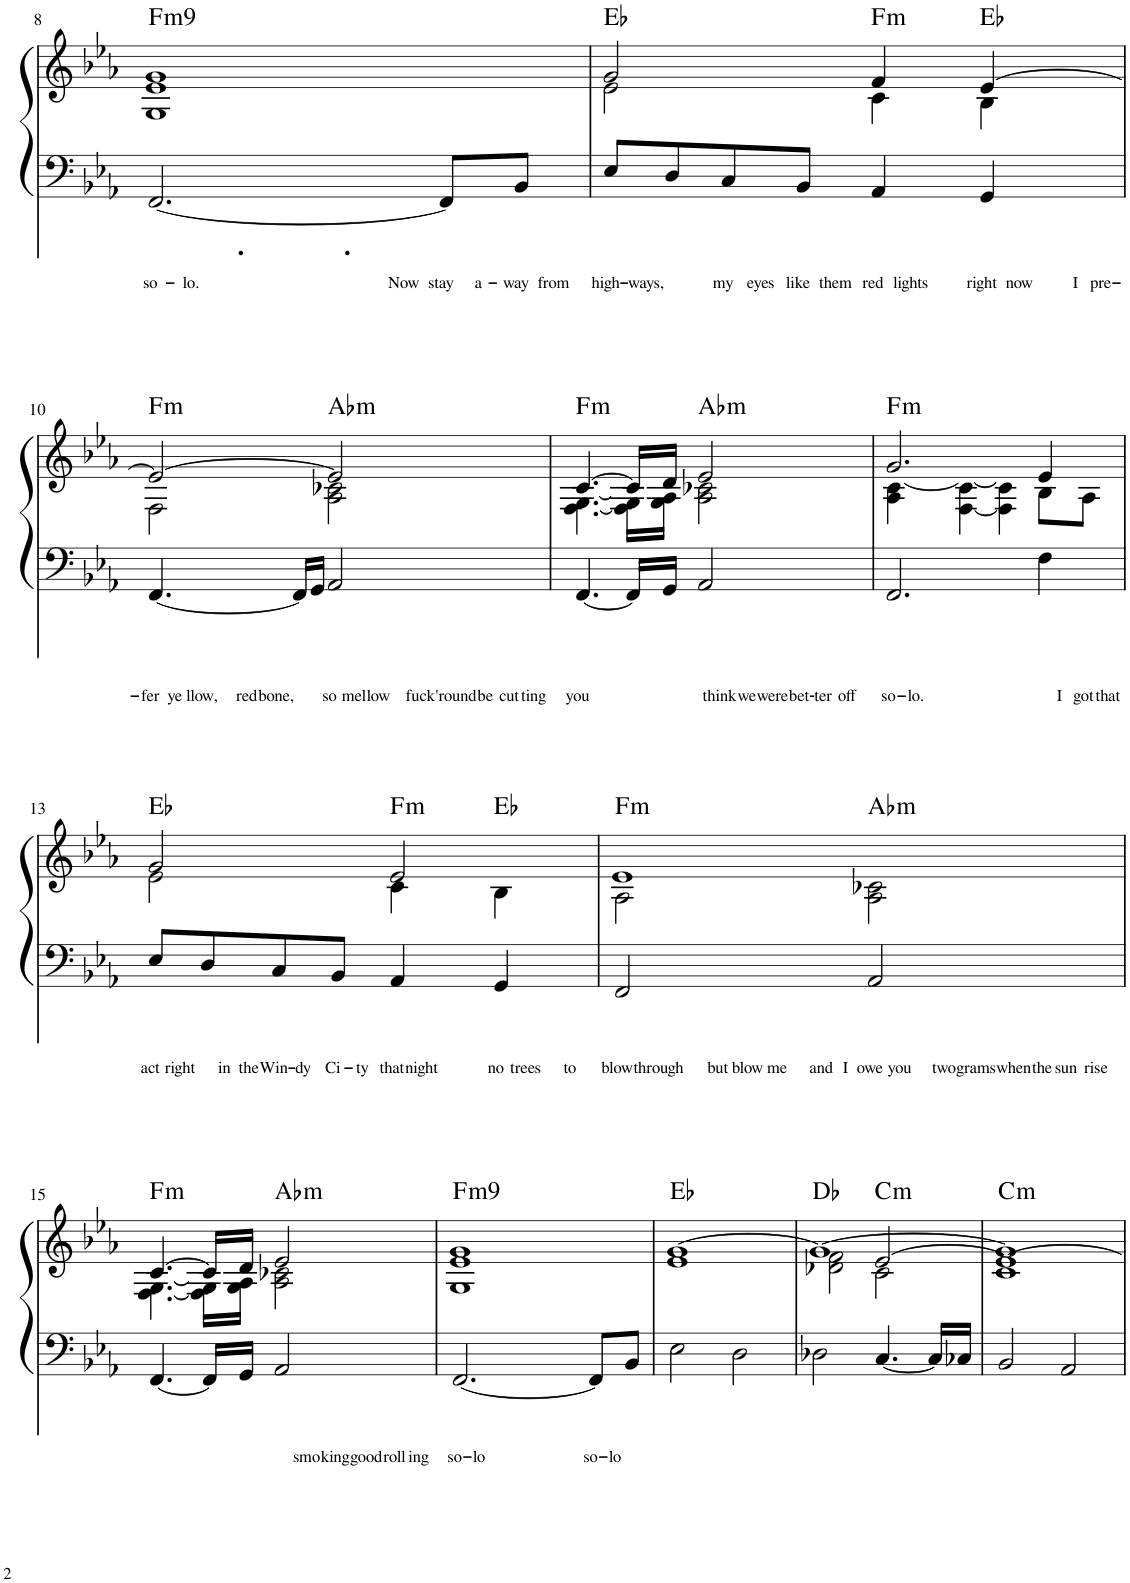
**kern	**text	**kern	**kern	**harte
*part2	*part2	*part1	*part1	*part1
*staff3	*staff3	*staff2	*staff1	*
*I"Voice	*	*I"Piano	*	*
*	*	*I'Pno	*	*
!!LO:PB:g=z
*clefG2	*	*clefF4	*clefG2	*
*k[]	*	*k[b-e-a-]	*k[b-e-a-]	*
*M4/4	*	*M4/4	*M4/4	*
=8	=8	=8	=8	=8
!	!LO:LY:b	!	!	!LO:H:kt=m9
*	*	*	*^	*
16b-Xi/LL	so-	[2.FF/	1e- 1g	1G	F:min9
!	!LO:LY:b	!	!	!	!
16b-i/JJ	-lo.	.	.	.	.
4.r	.	.	.	.	.
8.r	.	.	.	.	.
!	!LO:LY:b	!	!	!	!
16b-i/	Now	.	.	.	.
!	!LO:LY:b	!	!	!	!
16b-i/LL	stay	8FF/L]	.	.	.
!	!LO:LY:b	!	!	!	!
16b-i/	a-	.	.	.	.
!	!LO:LY:b	!	!	!	!
16b-i/	-way	8BB-/J	.	.	.
!	!LO:LY:b	!	!	!	!
16b-i/JJ	from	.	.	.	.
=9	=9	=9	=9	=9	=9
!	!LO:LY:b	!	!	!	!
16b-Xi/KL	high-	8E-/L	2g/	2e-\	Eb:maj
!	!LO:LY:b	!	!	!	!
8.b-i/J	-ways,	.	.	.	.
.	.	8D/	.	.	.
!	!LO:LY:b	!	!	!	!
16b-i/LL	my	8C/	.	.	.
!	!LO:LY:b	!	!	!	!
16b-i/	eyes	.	.	.	.
!	!LO:LY:b	!	!	!	!
16b-i/	like	8BB-/J	.	.	.
!	!LO:LY:b	!	!	!	!
16b-i/JJ	them	.	.	.	.
!	!LO:LY:b	!	!	!	!LO:H:kt=m
16b-i/KL	red	4AA-/	4f/	4c\	F:min
!	!LO:LY:b	!	!	!	!
8.b-i/J	lights	.	.	.	.
!	!LO:LY:b	!	!	!	!
16b-i/KL	right	4GG/	[4e-/	4B-\	Eb:maj
!	!LO:LY:b	!	!	!	!
8b-i/	now	.	.	.	.
!	!LO:LY:b	!	!	!	!
32b-i/LL	I	.	.	.	.
!	!LO:LY:b	!	!	!	!
32b-i/JJJ	pre-	.	.	.	.
!!LO:LB:g=z	!!
=10	=10	=10	=10	=10	=10
!	!LO:LY:b	!	!	!	!LO:H:kt=m
16b-Xi/LL	-fer	[4.FF/	2e-/_	2F\	F:min
!	!LO:LY:b	!	!	!	!
32b-i/L	ye-	.	.	.	.
!	!LO:LY:b	!	!	!	!
32b-i/JJJ	-llow,	.	.	.	.
8r	.	.	.	.	.
!	!LO:LY:b	!	!	!	!
16b-i/LL	red-	.	.	.	.
!	!LO:LY:b	!	!	!	!
16b-i/JJ	-bone,	.	.	.	.
8r	.	16FF/LL]	.	.	.
.	.	16GG/JJ	.	.	.
!	!LO:LY:b	!	!	!	!LO:H:kt=m
16b-i/LL	so	2AA-/	2e-/]	2A-\ 2c-X\	Ab:min
!	!LO:LY:b	!	!	!	!
32b-i/L	mel-	.	.	.	.
!	!LO:LY:b	!	!	!	!
32b-i/JJJ	-low	.	.	.	.
16r	.	.	.	.	.
!	!LO:LY:b	!	!	!	!
16b-i/	fuck	.	.	.	.
!	!LO:LY:b	!	!	!	!
16b-i/LL	'round	.	.	.	.
!	!LO:LY:b	!	!	!	!
16b-i/	be	.	.	.	.
!	!LO:LY:b	!	!	!	!
16b-i/	cut-	.	.	.	.
!	!LO:LY:b	!	!	!	!
16b-i/JJ	-ting	.	.	.	.
=11	=11	=11	=11	=11	=11
!	!LO:LY:b	!	!	!	!LO:H:kt=m
2b-Xi/	you	[4.FF/	[4.c/	[4.F\ [4.G\	F:min
.	.	16FF/LL]	16c/LL]	16F\] 16G\]LL	.
.	.	16GG/JJ	16d/JJ	16G\ 16A-\JJ	.
!	!	!	!	!	!LO:H:kt=m
16r	.	2AA-/	2e-/	2A-\ 2c-X\	Ab:min
!	!LO:LY:b	!	!	!	!
16b-i/LL	think	.	.	.	.
!	!LO:LY:b	!	!	!	!
16b-i/	we	.	.	.	.
!	!LO:LY:b	!	!	!	!
16b-i/JJ	were	.	.	.	.
!	!LO:LY:b	!	!	!	!
16b-i/LL	bet-	.	.	.	.
!	!LO:LY:b	!	!	!	!
16b-i/J	-ter	.	.	.	.
!	!LO:LY:b	!	!	!	!
8b-i/J	off	.	.	.	.
=12	=12	=12	=12	=12	=12
!	!LO:LY:b	!	!	!	!LO:H:kt=m
16b-Xi/LL	so-	2.FF/	2.g/	4A-\ [4c\	F:min
!	!LO:LY:b	!	!	!	!
16b-i/JJ	-lo.	.	.	.	.
8r	.	.	.	.	.
2r	.	.	.	[4F\ 4c\_	.
.	.	.	.	4F\] 4c\]	.
16r	.	4F\	4e-/	8B-\L	.
!	!LO:LY:b	!	!	!	!
16b-i/LL	I	.	.	.	.
!	!LO:LY:b	!	!	!	!
16b-i/	got	.	.	8A-\J	.
!	!LO:LY:b	!	!	!	!
16b-i/JJ	that	.	.	.	.
!!LO:LB:g=z	!!
=13	=13	=13	=13	=13	=13
!	!LO:LY:b	!	!	!	!
16b-Xi/KL	act	8E-/L	2g/	2e-\	Eb:maj
!	!LO:LY:b	!	!	!	!
8b-i/	right	.	.	.	.
.	.	8D/	.	.	.
!	!LO:LY:b	!	!	!	!
32b-i/LL	in	.	.	.	.
!	!LO:LY:b	!	!	!	!
32b-i/JJJ	the	.	.	.	.
!	!LO:LY:b	!	!	!	!
16b-i/LL	Win-	8C/	.	.	.
!	!LO:LY:b	!	!	!	!
16b-i/	-dy	.	.	.	.
!	!LO:LY:b	!	!	!	!
16b-i/	Ci-	8BB-/J	.	.	.
!	!LO:LY:b	!	!	!	!
16b-i/JJ	-ty	.	.	.	.
!	!LO:LY:b	!	!	!	!LO:H:kt=m
16b-i/LL	that	4AA-/	2e-/	4c\	F:min
!	!LO:LY:b	!	!	!	!
16b-i/JJ	night	.	.	.	.
8r	.	.	.	.	.
!	!LO:LY:b	!	!	!	!
16b-i/KL	no	4GG/	.	4B-\	Eb:maj
!	!LO:LY:b	!	!	!	!
8b-i/	trees	.	.	.	.
!	!LO:LY:b	!	!	!	!
16b-i/Jk	to	.	.	.	.
=14	=14	=14	=14	=14	=14
!	!LO:LY:b	!	!	!	!LO:H:kt=m
16b-Xi/LL	blow	2FF/	1e-	2A-\	F:min
!	!LO:LY:b	!	!	!	!
16b-i/JJ	through	.	.	.	.
16r	.	.	.	.	.
!	!LO:LY:b	!	!	!	!
16b-i/	but	.	.	.	.
!	!LO:LY:b	!	!	!	!
16b-i/KL	blow	.	.	.	.
!	!LO:LY:b	!	!	!	!
8b-i/	me	.	.	.	.
!	!LO:LY:b	!	!	!	!
32b-i/LL	and	.	.	.	.
!	!LO:LY:b	!	!	!	!
32b-i/JJJ	I	.	.	.	.
!	!LO:LY:b	!	!	!	!LO:H:kt=m
16b-i/KL	owe	2AA-/	.	2A-\ 2c-X\	Ab:min
!	!LO:LY:b	!	!	!	!
8b-i/	you	.	.	.	.
!	!LO:LY:b	!	!	!	!
16b-i/Jk	two	.	.	.	.
!	!LO:LY:b	!	!	!	!
16b-i/LL	grams	.	.	.	.
!	!LO:LY:b	!	!	!	!
32b-i/L	when	.	.	.	.
!	!LO:LY:b	!	!	!	!
32b-i/J	the	.	.	.	.
!	!LO:LY:b	!	!	!	!
16b-i/	sun	.	.	.	.
!	!LO:LY:b	!	!	!	!
16b-i/JJ	rise	.	.	.	.
!!LO:LB:g=z	!!
=15	=15	=15	=15	=15	=15
!	!	!	!	!	!LO:H:kt=m
2r	.	[4.FF/	[4.c/	[4.F\ [4.G\	F:min
.	.	16FF/LL]	16c/LL]	16F\] 16G\]LL	.
.	.	16GG/JJ	16d/JJ	16G\ 16A-\JJ	.
!	!	!	!	!	!LO:H:kt=m
8r	.	2AA-/	2e-/	2A-\ 2c-X\	Ab:min
!	!LO:LY:b	!	!	!	!
16b-Xi/LL	smo-	.	.	.	.
!	!LO:LY:b	!	!	!	!
16b-i/JJ	-king	.	.	.	.
!	!LO:LY:b	!	!	!	!
8b-i/L	good	.	.	.	.
!	!LO:LY:b	!	!	!	!
16b-i/L	roll-	.	.	.	.
!	!LO:LY:b	!	!	!	!
16b-i/JJ	-ing	.	.	.	.
=16	=16	=16	=16	=16	=16
!	!LO:LY:b	!	!	!	!LO:H:kt=m9
16b-Xi/LL	so-	[2.FF/	1e- 1g	1G	F:min9
!	!LO:LY:b	!	!	!	!
16b-i/JJ	-lo	.	.	.	.
8r	.	.	.	.	.
2r	.	.	.	.	.
!	!LO:LY:b	!	!	!	!
16b-i/KL	so-	8FF/L]	.	.	.
!	!LO:LY:b	!	!	!	!
8.b-i/J	-lo	.	.	.	.
.	.	8BB-/J	.	.	.
=17	=17	=17	=17	=17	=17
1r	.	2E-\	[1g	1e-	Eb:maj
.	.	2D\	.	.	.
=18	=18	=18	=18	=18	=18
*	*	*	*	*^	*
1r	.	2D-X\	1g_	2d-X\ 2f\	2ryy	Db:maj
!	!	!	!	!	!	!LO:H:kt=m
.	.	[4.C/	.	2c\	[2e-/	C:min
.	.	16C/LL]	.	.	.	.
.	.	16C-X/JJ	.	.	.	.
=19	=19	=19	=19	=19	=19	=19
!	!	!	!	!	!	!LO:H:kt=m
1r	.	2BB-/	1g]	1c	1e-_	C:min
.	.	2AA-/	.	.	.	.
*	*	*	*v	*v	*v	*
=	=	=	=	=
*-	*-	*-	*-	*-
